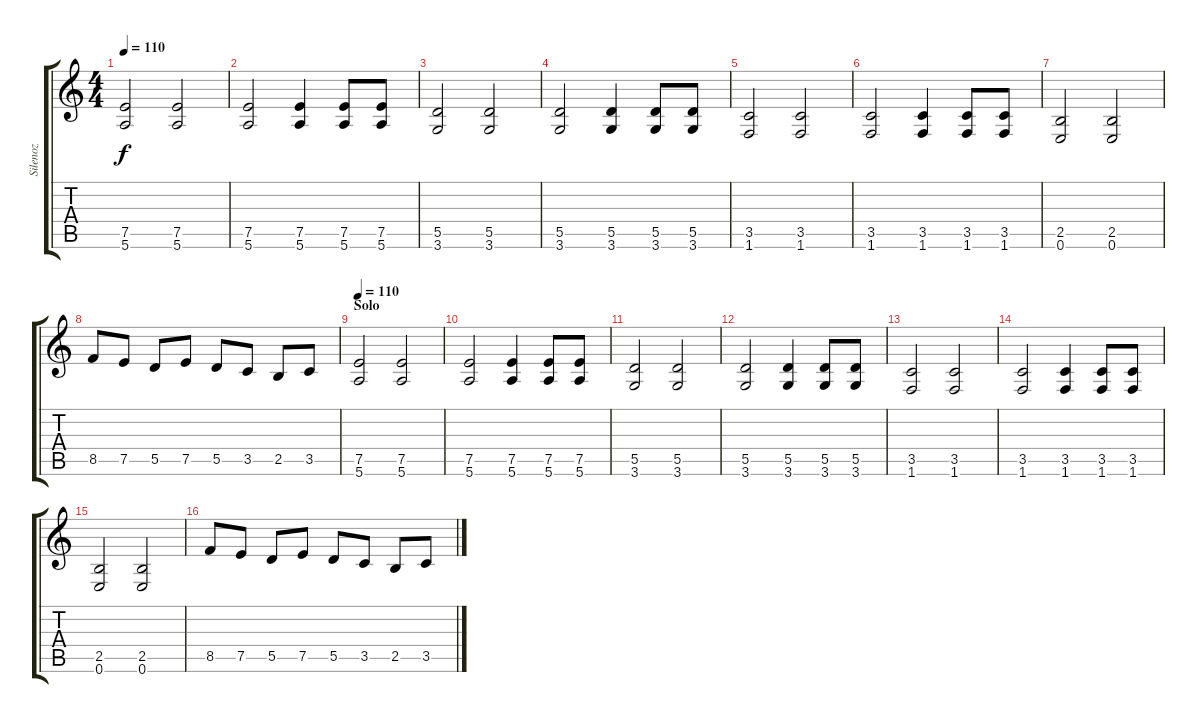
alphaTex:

\track ("Silenoz" "Silenoz") {instrument distortionguitar}
\staff {score tabs}
\tuning (E4 B3 G3 D3 A2 E2) {hide}
\ts (4 4)
\tempo 110
\clef g2
\ks c
(7.5 5.6).2{dy f} (7.5 5.6).2 |
(7.5 5.6).2 (7.5 5.6).4 (7.5 5.6).8 (7.5 5.6).8 |
(5.5 3.6).2 (5.5 3.6).2 |
(5.5 3.6).2 (5.5 3.6).4 (5.5 3.6).8 (5.5 3.6).8 |
(3.5 1.6).2 (3.5 1.6).2 |
(3.5 1.6).2 (3.5 1.6).4 (3.5 1.6).8 (3.5 1.6).8 |
(2.5 0.6).2 (2.5 0.6).2 |
8.5.8 7.5.8 5.5.8 7.5.8 5.5.8 3.5.8 2.5.8 3.5.8 |
\section ("" "Solo")
\tempo 110
(7.5 5.6).2 (7.5 5.6).2 |
(7.5 5.6).2 (7.5 5.6).4 (7.5 5.6).8 (7.5 5.6).8 |
(5.5 3.6).2 (5.5 3.6).2 |
(5.5 3.6).2 (5.5 3.6).4 (5.5 3.6).8 (5.5 3.6).8 |
(3.5 1.6).2 (3.5 1.6).2 |
(3.5 1.6).2 (3.5 1.6).4 (3.5 1.6).8 (3.5 1.6).8 |
(2.5 0.6).2 (2.5 0.6).2 |
8.5.8 7.5.8 5.5.8 7.5.8 5.5.8 3.5.8 2.5.8 3.5.8
